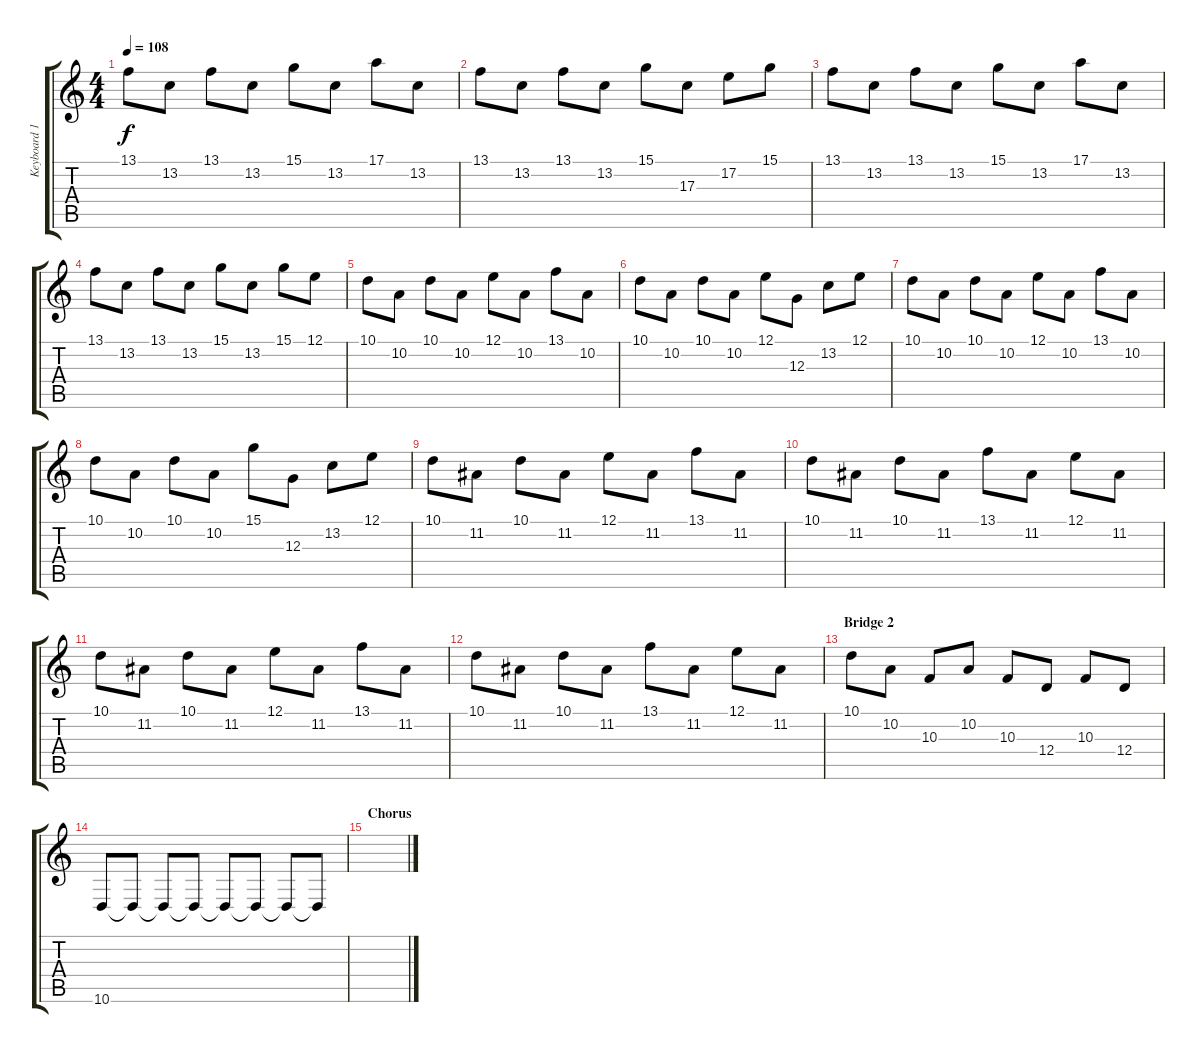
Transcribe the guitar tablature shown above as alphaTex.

\track ("Keyboard 1" "Keyboard 1") {instrument fx5brightness}
\staff {score tabs}
\tuning (E4 B3 G3 D3 A2 E2) {hide}
\ts (4 4)
\tempo 108
\clef g2
\ks c
13.1.8{dy f} 13.2.8 13.1.8 13.2.8 15.1.8 13.2.8 17.1.8 13.2.8 |
13.1.8 13.2.8 13.1.8 13.2.8 15.1.8 17.3.8 17.2.8 15.1.8 |
13.1.8 13.2.8 13.1.8 13.2.8 15.1.8 13.2.8 17.1.8 13.2.8 |
13.1.8 13.2.8 13.1.8 13.2.8 15.1.8 13.2.8 15.1.8 12.1.8 |
10.1.8 10.2.8 10.1.8 10.2.8 12.1.8 10.2.8 13.1.8 10.2.8 |
10.1.8 10.2.8 10.1.8 10.2.8 12.1.8 12.3.8 13.2.8 12.1.8 |
10.1.8 10.2.8 10.1.8 10.2.8 12.1.8 10.2.8 13.1.8 10.2.8 |
10.1.8 10.2.8 10.1.8 10.2.8 15.1.8 12.3.8 13.2.8 12.1.8 |
10.1.8 11.2.8 10.1.8 11.2.8 12.1.8 11.2.8 13.1.8 11.2.8 |
10.1.8 11.2.8 10.1.8 11.2.8 13.1.8 11.2.8 12.1.8 11.2.8 |
10.1.8 11.2.8 10.1.8 11.2.8 12.1.8 11.2.8 13.1.8 11.2.8 |
10.1.8 11.2.8 10.1.8 11.2.8 13.1.8 11.2.8 12.1.8 11.2.8 |
\section ("" "Bridge 2")
10.1.8 10.2.8 10.3.8 10.2.8 10.3.8 12.4.8 10.3.8 12.4.8 |
10.6.8 10.6{t}.8 10.6{t}.8 10.6{t}.8 10.6{t}.8 10.6{t}.8 10.6{t}.8 10.6{t}.8 |
\section ("" "Chorus")
